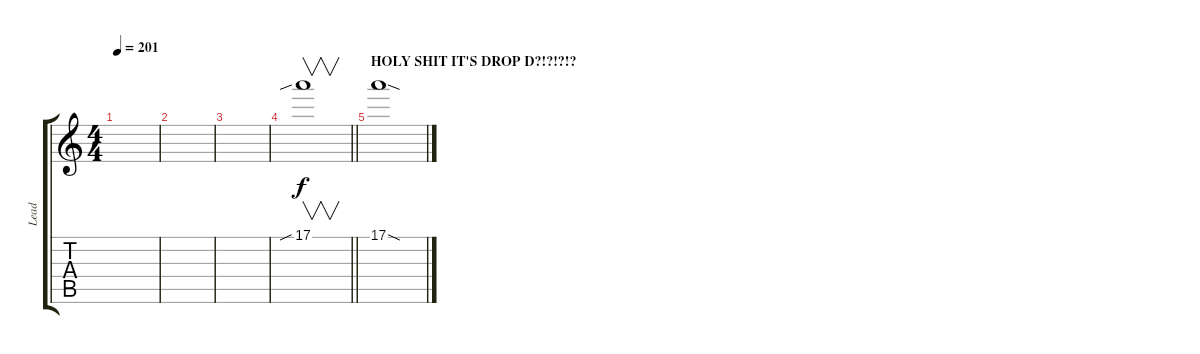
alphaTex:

\track ("Lead" "Lead") {instrument overdrivenguitar}
\staff {score tabs}
\tuning (E4 B3 G3 D3 A2 E2) {hide}
\ts (4 4)
\tempo 201
\clef g2
\ks c
|
|
|
\barLineRight lightlight
17.1{sib}.1{v} |
\section ("" "HOLY SHIT IT'S DROP D?!?!?!?")
17.1{sod}.1
